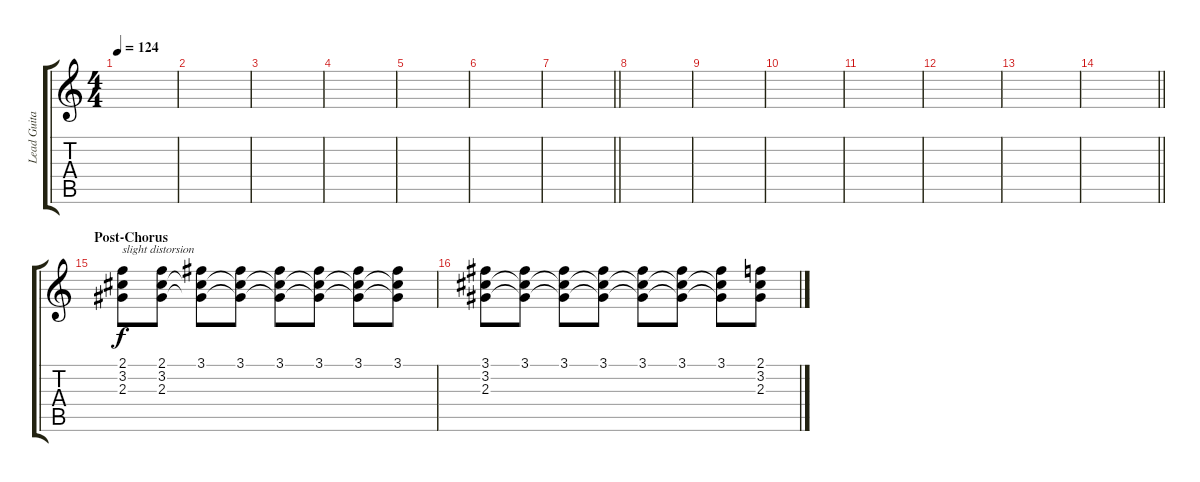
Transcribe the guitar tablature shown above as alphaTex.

\track ("Lead Guitar" "Lead Guita") {instrument overdrivenguitar}
\staff {score tabs}
\tuning (Eb4 Bb3 Gb3 Db3 Ab2 Eb2) {hide}
\ts (4 4)
\tempo 124
\clef g2
\ks c
|
|
|
|
|
|
\barLineRight lightlight
|
|
|
|
|
|
|
\barLineRight lightlight
|
\section ("" "Post-Chorus")
(2.1 3.2 2.3).8{txt "slight distorsion" volume 7 instrument overdrivenguitar} (2.1 3.2 2.3).8 (3.1 3.2{t} 2.3{t}).8 (3.1 3.2{t} 2.3{t}).8 (3.1 3.2{t} 2.3{t}).8 (3.1 3.2{t} 2.3{t}).8 (3.1 3.2{t} 2.3{t}).8 (3.1 3.2{t} 2.3{t}).8 |
(3.1 3.2 2.3).8 (3.1 3.2{t} 2.3{t}).8 (3.1 3.2{t} 2.3{t}).8 (3.1 3.2{t} 2.3{t}).8 (3.1 3.2{t} 2.3{t}).8 (3.1 3.2{t} 2.3{t}).8 (3.1 3.2{t} 2.3{t}).8 (2.1 3.2 2.3).8
